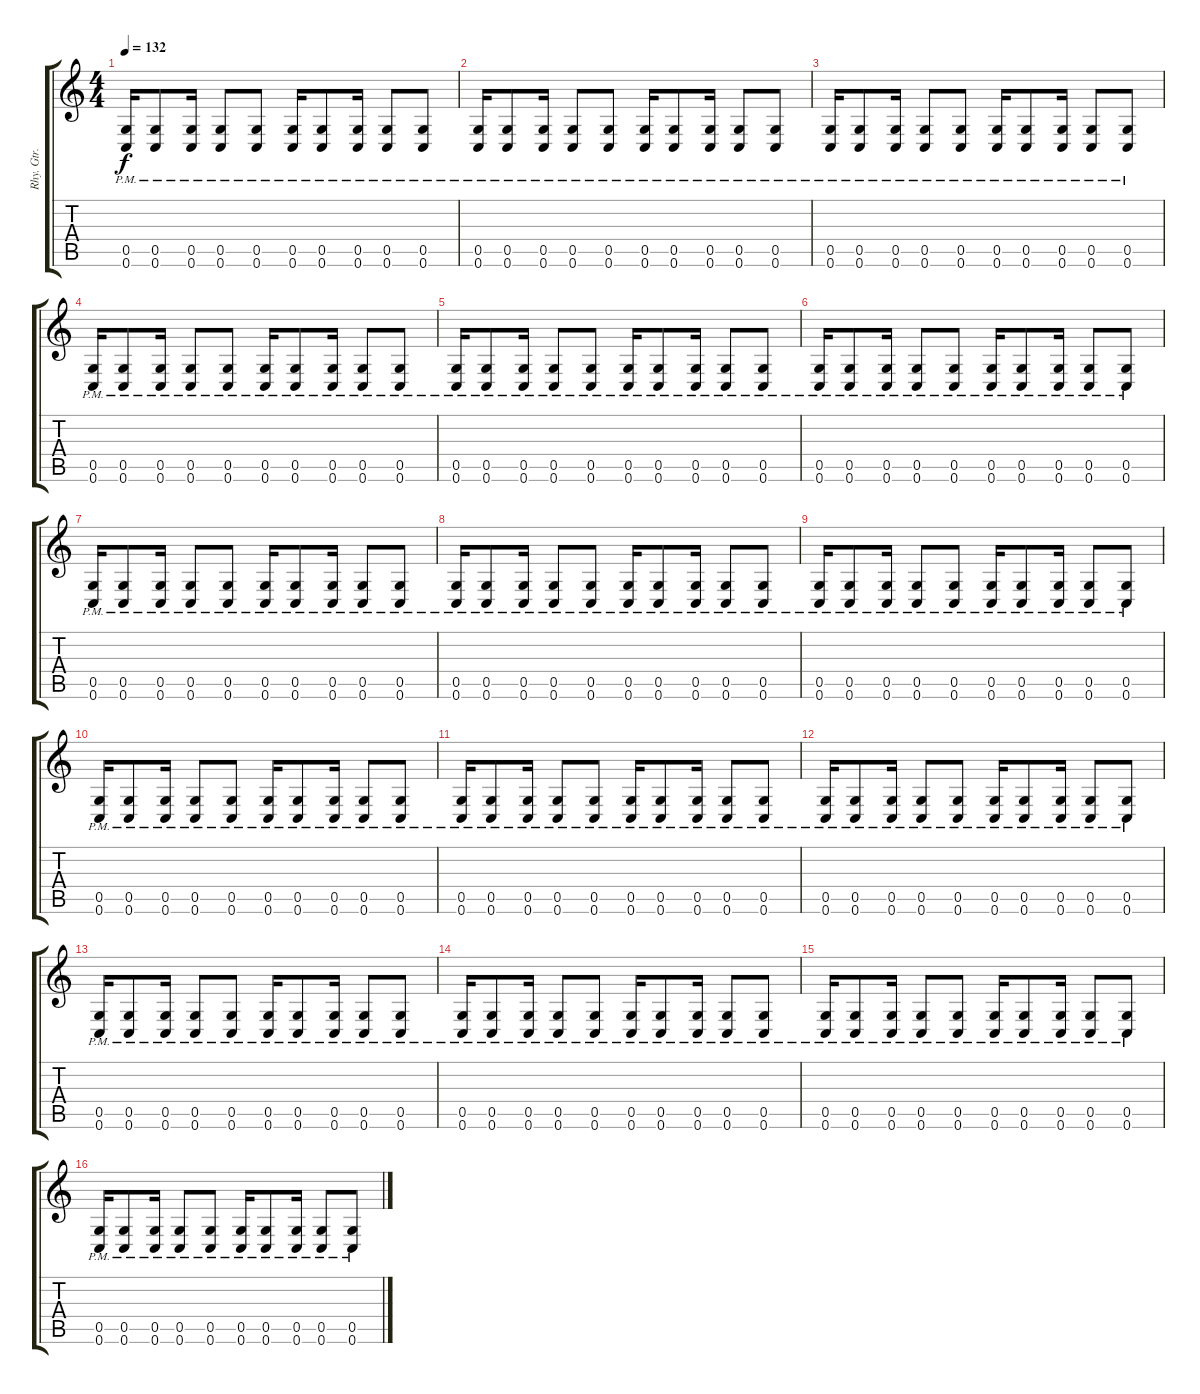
\track ("Rhy. Gtr. 1" "Rhy. Gtr. ") {instrument distortionguitar}
\staff {score tabs}
\tuning (D4 A3 F3 C3 G2 C2) {hide}
\ts (4 4)
\tempo 132
\clef g2
\ks c
(0.5{pm} 0.6{pm}).16{dy f} (0.5{pm} 0.6{pm}).8 (0.5{pm} 0.6{pm}).16 (0.5{pm} 0.6{pm}).8 (0.5{pm} 0.6{pm}).8 (0.5{pm} 0.6{pm}).16 (0.5{pm} 0.6{pm}).8 (0.5{pm} 0.6{pm}).16 (0.5{pm} 0.6{pm}).8 (0.5{pm} 0.6{pm}).8 |
(0.5{pm} 0.6{pm}).16 (0.5{pm} 0.6{pm}).8 (0.5{pm} 0.6{pm}).16 (0.5{pm} 0.6{pm}).8 (0.5{pm} 0.6{pm}).8 (0.5{pm} 0.6{pm}).16 (0.5{pm} 0.6{pm}).8 (0.5{pm} 0.6{pm}).16 (0.5{pm} 0.6{pm}).8 (0.5{pm} 0.6{pm}).8 |
(0.5{pm} 0.6{pm}).16 (0.5{pm} 0.6{pm}).8 (0.5{pm} 0.6{pm}).16 (0.5{pm} 0.6{pm}).8 (0.5{pm} 0.6{pm}).8 (0.5{pm} 0.6{pm}).16 (0.5{pm} 0.6{pm}).8 (0.5{pm} 0.6{pm}).16 (0.5{pm} 0.6{pm}).8 (0.5{pm} 0.6{pm}).8 |
(0.5{pm} 0.6{pm}).16 (0.5{pm} 0.6{pm}).8 (0.5{pm} 0.6{pm}).16 (0.5{pm} 0.6{pm}).8 (0.5{pm} 0.6{pm}).8 (0.5{pm} 0.6{pm}).16 (0.5{pm} 0.6{pm}).8 (0.5{pm} 0.6{pm}).16 (0.5{pm} 0.6{pm}).8 (0.5{pm} 0.6{pm}).8 |
(0.5{pm} 0.6{pm}).16 (0.5{pm} 0.6{pm}).8 (0.5{pm} 0.6{pm}).16 (0.5{pm} 0.6{pm}).8 (0.5{pm} 0.6{pm}).8 (0.5{pm} 0.6{pm}).16 (0.5{pm} 0.6{pm}).8 (0.5{pm} 0.6{pm}).16 (0.5{pm} 0.6{pm}).8 (0.5{pm} 0.6{pm}).8 |
(0.5{pm} 0.6{pm}).16 (0.5{pm} 0.6{pm}).8 (0.5{pm} 0.6{pm}).16 (0.5{pm} 0.6{pm}).8 (0.5{pm} 0.6{pm}).8 (0.5{pm} 0.6{pm}).16 (0.5{pm} 0.6{pm}).8 (0.5{pm} 0.6{pm}).16 (0.5{pm} 0.6{pm}).8 (0.5{pm} 0.6{pm}).8 |
(0.5{pm} 0.6{pm}).16 (0.5{pm} 0.6{pm}).8 (0.5{pm} 0.6{pm}).16 (0.5{pm} 0.6{pm}).8 (0.5{pm} 0.6{pm}).8 (0.5{pm} 0.6{pm}).16 (0.5{pm} 0.6{pm}).8 (0.5{pm} 0.6{pm}).16 (0.5{pm} 0.6{pm}).8 (0.5{pm} 0.6{pm}).8 |
(0.5{pm} 0.6{pm}).16 (0.5{pm} 0.6{pm}).8 (0.5{pm} 0.6{pm}).16 (0.5{pm} 0.6{pm}).8 (0.5{pm} 0.6{pm}).8 (0.5{pm} 0.6{pm}).16 (0.5{pm} 0.6{pm}).8 (0.5{pm} 0.6{pm}).16 (0.5{pm} 0.6{pm}).8 (0.5{pm} 0.6{pm}).8 |
\section ("" "")
(0.5{pm} 0.6{pm}).16 (0.5{pm} 0.6{pm}).8 (0.5{pm} 0.6{pm}).16 (0.5{pm} 0.6{pm}).8 (0.5{pm} 0.6{pm}).8 (0.5{pm} 0.6{pm}).16 (0.5{pm} 0.6{pm}).8 (0.5{pm} 0.6{pm}).16 (0.5{pm} 0.6{pm}).8 (0.5{pm} 0.6{pm}).8 |
(0.5{pm} 0.6{pm}).16 (0.5{pm} 0.6{pm}).8 (0.5{pm} 0.6{pm}).16 (0.5{pm} 0.6{pm}).8 (0.5{pm} 0.6{pm}).8 (0.5{pm} 0.6{pm}).16 (0.5{pm} 0.6{pm}).8 (0.5{pm} 0.6{pm}).16 (0.5{pm} 0.6{pm}).8 (0.5{pm} 0.6{pm}).8 |
(0.5{pm} 0.6{pm}).16 (0.5{pm} 0.6{pm}).8 (0.5{pm} 0.6{pm}).16 (0.5{pm} 0.6{pm}).8 (0.5{pm} 0.6{pm}).8 (0.5{pm} 0.6{pm}).16 (0.5{pm} 0.6{pm}).8 (0.5{pm} 0.6{pm}).16 (0.5{pm} 0.6{pm}).8 (0.5{pm} 0.6{pm}).8 |
(0.5{pm} 0.6{pm}).16 (0.5{pm} 0.6{pm}).8 (0.5{pm} 0.6{pm}).16 (0.5{pm} 0.6{pm}).8 (0.5{pm} 0.6{pm}).8 (0.5{pm} 0.6{pm}).16 (0.5{pm} 0.6{pm}).8 (0.5{pm} 0.6{pm}).16 (0.5{pm} 0.6{pm}).8 (0.5{pm} 0.6{pm}).8 |
(0.5{pm} 0.6{pm}).16 (0.5{pm} 0.6{pm}).8 (0.5{pm} 0.6{pm}).16 (0.5{pm} 0.6{pm}).8 (0.5{pm} 0.6{pm}).8 (0.5{pm} 0.6{pm}).16 (0.5{pm} 0.6{pm}).8 (0.5{pm} 0.6{pm}).16 (0.5{pm} 0.6{pm}).8 (0.5{pm} 0.6{pm}).8 |
(0.5{pm} 0.6{pm}).16 (0.5{pm} 0.6{pm}).8 (0.5{pm} 0.6{pm}).16 (0.5{pm} 0.6{pm}).8 (0.5{pm} 0.6{pm}).8 (0.5{pm} 0.6{pm}).16 (0.5{pm} 0.6{pm}).8 (0.5{pm} 0.6{pm}).16 (0.5{pm} 0.6{pm}).8 (0.5{pm} 0.6{pm}).8 |
(0.5{pm} 0.6{pm}).16 (0.5{pm} 0.6{pm}).8 (0.5{pm} 0.6{pm}).16 (0.5{pm} 0.6{pm}).8 (0.5{pm} 0.6{pm}).8 (0.5{pm} 0.6{pm}).16 (0.5{pm} 0.6{pm}).8 (0.5{pm} 0.6{pm}).16 (0.5{pm} 0.6{pm}).8 (0.5{pm} 0.6{pm}).8 |
(0.5{pm} 0.6{pm}).16 (0.5{pm} 0.6{pm}).8 (0.5{pm} 0.6{pm}).16 (0.5{pm} 0.6{pm}).8 (0.5{pm} 0.6{pm}).8 (0.5{pm} 0.6{pm}).16 (0.5{pm} 0.6{pm}).8 (0.5{pm} 0.6{pm}).16 (0.5{pm} 0.6{pm}).8 (0.5{pm} 0.6{pm}).8
